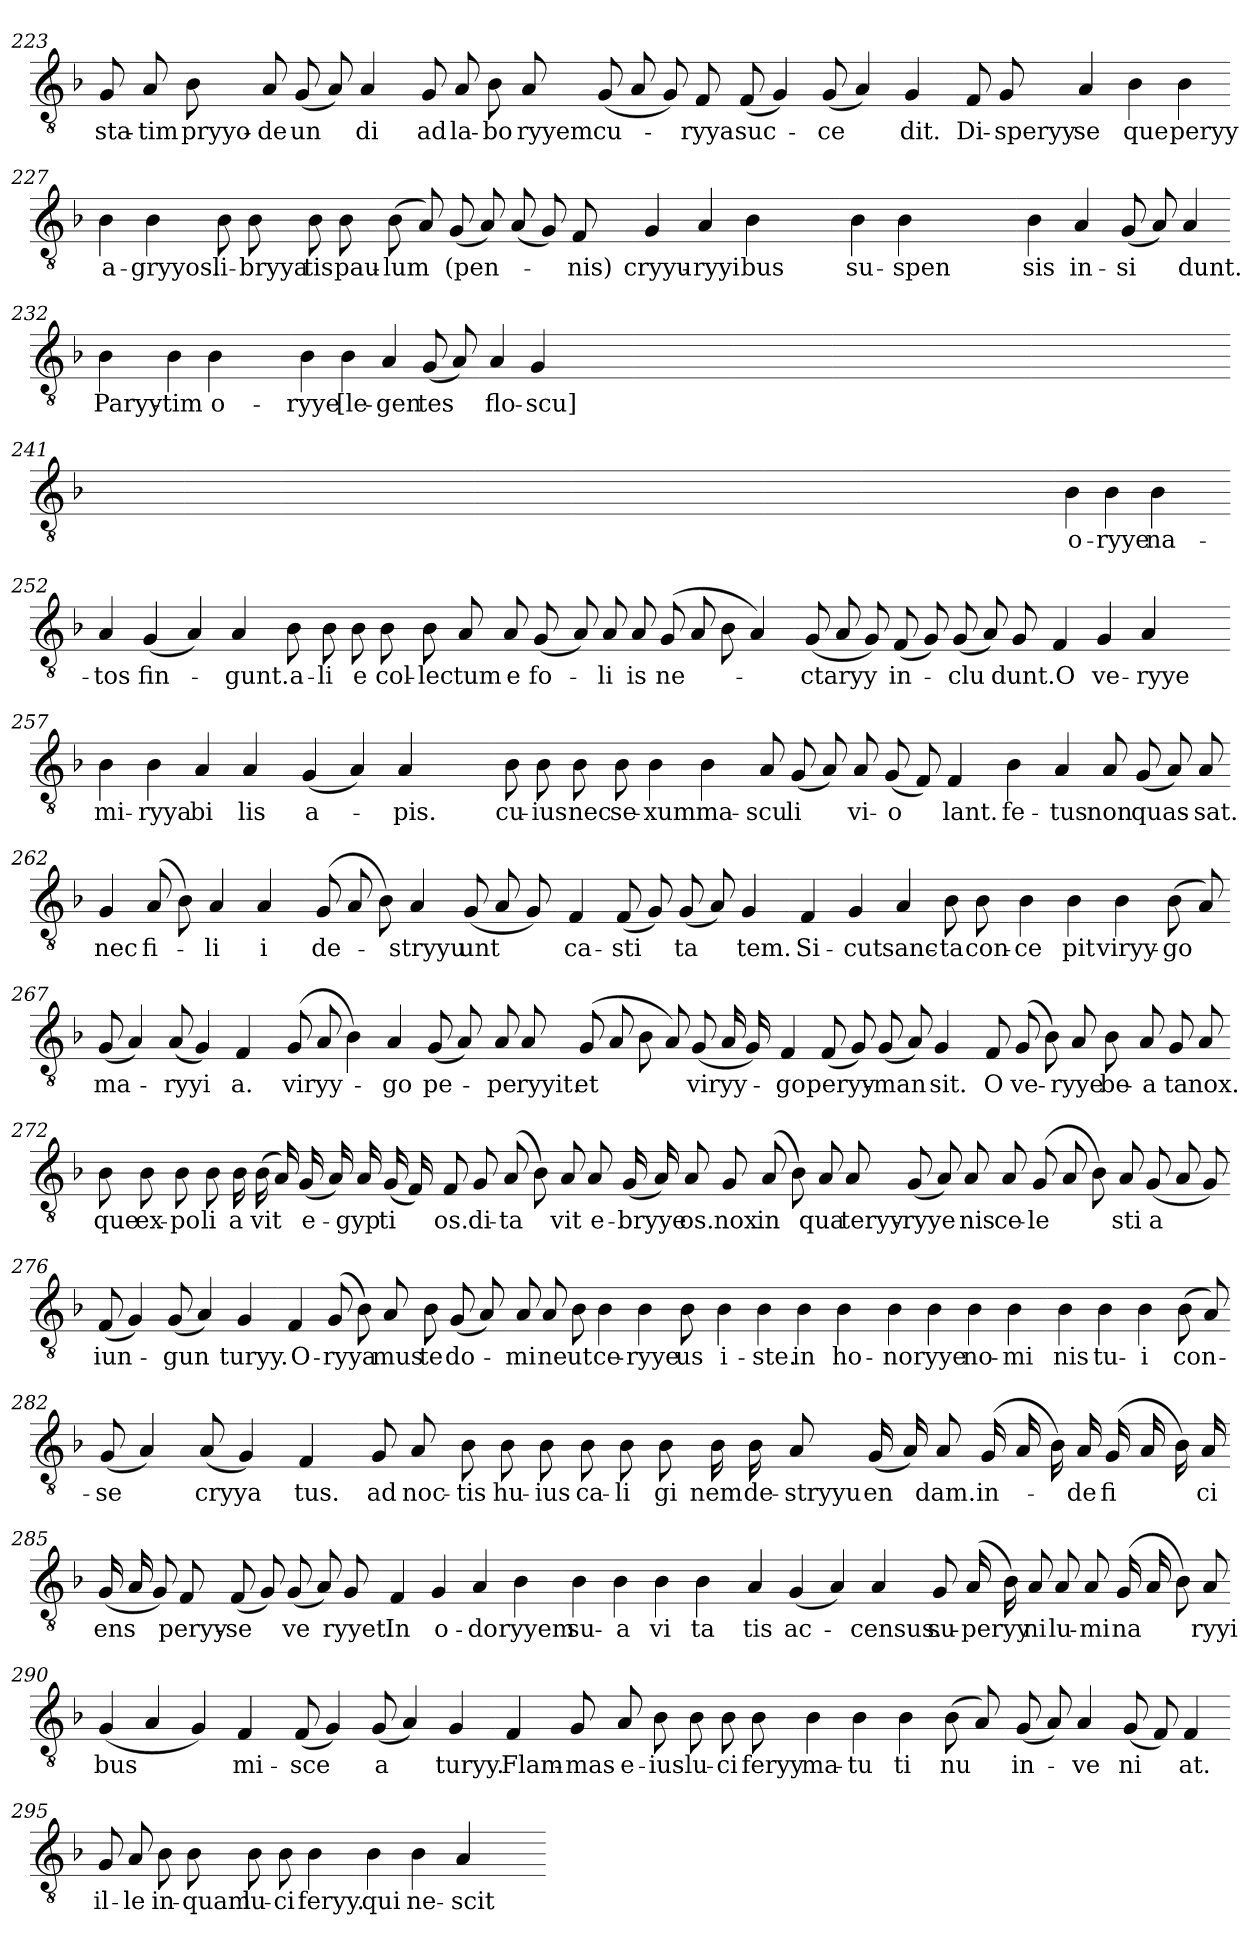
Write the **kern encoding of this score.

**kern	**text
*part1	*part1
*staff1	*staff1
*clefGv2	*
*k[b-]	*
=223	=223
8G	sta-
8A	-tim
8B-	pryyo-
8A	de
(8G	un
8A)	.
4A	-di
=224-	=224-
8G	ad
8A	la-
8B-	bo
8A	-ryyem
(8G	cu-
8A	.
8G)	.
8F	-ryya
=225-	=225-
(8F	suc-
4G)	.
(8G	ce
4A)	.
4G	-dit.
=226-	=226-
8F	Di-
8G	speryy
4A	se
4B-	-que
4B-	peryy
=227-	=227-
4B-	a-
4B-	-gryyos.
8B-	li-
8B-	bryya
8B-	-tis
8B-	pau-
=228-	=228-
(8B-	-lum
8A)	.
(8G	(pen-
8A)	.
(8A	.
8G)	.
8F	-nis)
8ryy	.
=229-	=229-
4G	cryyu-
4A	ryyi
4B-	-bus
4ryy	.
=230-	=230-
4B-	su-
4B-	spen
2ryy	.
=231-	=231-
4B-	-sis
4A	in-
(8G	si
8A)	.
4A	-dunt.
=232-	=232-
4B-	Paryy-
4B-	-tim
4B-	o-
4ryy	.
=233-	=233-
4B-	-ryye
4B-	[le-
4A	gen
(8G	-tes
8A)	.
=234-	=234-
4A	flo-
4G	-scu]
2ryy	.
=235-	=235-
1ryy	.
=236-	=236-
1ryy	.
=237-	=237-
1ryy	.
=238-	=238-
1ryy	.
=239-	=239-
1ryy	.
=240-	=240-
1ryy	.
=241-	=241-
1ryy	.
=242-	=242-
1ryy	.
=243-	=243-
1ryy	.
=244-	=244-
1ryy	.
=245-	=245-
1ryy	.
=246-	=246-
1ryy	.
=247-	=247-
1ryy	.
=248-	=248-
1ryy	.
=249-	=249-
1ryy	.
=250-	=250-
1ryy	.
=251-	=251-
4B-	o-
4B-	-ryye
4B-	na-
4ryy	.
=252-	=252-
4A	-tos
(4G	fin-
4A)	.
4A	-gunt.
=253-	=253-
8B-	a-
8B-	li
8B-	-e
8B-	col-
8B-	lec
8A	-tum
8A	e
(8G	fo-
=254-	=254-
8A)	.
8A	li
8A	-is
(8G	ne-
8A	.
8B-	.
4A)	.
=255-	=255-
(8G	-ctaryy
8A	.
8G)	.
(8F	in-
8G)	.
(8G	clu
8A)	.
8G	-dunt.
=256-	=256-
4F	O
4G	ve-
4A	-ryye
4ryy	.
=257-	=257-
4B-	mi-
4B-	ryya
4A	bi
4A	-lis
=258-	=258-
(4G	a-
4A)	.
4A	-pis.
4ryy	.
=259-	=259-
8B-	cu-
8B-	-ius
8B-	nec
8B-	se-
4B-	-xum
4B-	ma-
=260-	=260-
8A	scu
(8G	-li
8A)	.
8A	vi-
(8G	o
8F)	.
4F	-lant.
=261-	=261-
4B-	fe-
4A	-tus
8A	non
(8G	quas-
8A)	.
8A	-sat.
=262-	=262-
4G	nec
(8A	fi-
8B-)	.
4A	li
4A	-i
=263-	=263-
(8G	de-
8A	.
8B-)	.
4A	stryyu
(8G	-unt
8A	.
8G)	.
=264-	=264-
4F	ca-
(8F	sti
8G)	.
(8G	ta
8A)	.
4G	-tem.
=265-	=265-
4F	Si-
4G	-cut
4A	sanc-
8B-	-ta
8B-	con-
=266-	=266-
4B-	ce
4B-	-pit
4B-	viryy-
(8B-	-go
8A)	.
=267-	=267-
(8G	ma-
4A)	.
(8A	ryyi
4G)	.
4F	-a.
=268-	=268-
(8G	viryy-
8A	.
4B-)	.
4A	-go
(8G	pe-
8A)	.
=269-	=269-
8A	pe
8A	-ryyit.
(8G	et
8A	.
8B-	.
8A)	.
(8G	viryy-
16A	.
16G)	.
=270-	=270-
4F	-go
(8F	peryy-
8G)	.
(8G	man
8A)	.
4G	-sit.
=271-	=271-
8F	O
(8G	ve-
8B-)	.
8A	-ryye
8B-	be-
8A	a
8G	-ta
8A	nox.
=272-	=272-
8B-	que
8B-	ex-
8B-	po
8B-	li
16B-	a
(16B-	-vit
16A)	.
(16G	e-
16A)	.
16A	gyp
(16G	ti
16F)	.
=273-	=273-
8F	-os.
8G	di-
(8A	ta
8B-)	.
8A	-vit
8A	e-
(16G	bryye
16A)	.
8A	-os.
=274-	=274-
8G	nox
(8A	in
8B-)	.
8A	qua
8A	teryy-
(8G	ryye
8A)	.
8A	-nis
=275-	=275-
8A	ce-
(8G	le
8A	.
8B-)	.
8A	sti
(8G	-a
8A	.
8G)	.
=276-	=276-
(8F	iun-
4G)	.
(8G	gun
4A)	.
4G	-turyy.
=277-	=277-
4F	O-
(8G	ryya
8B-)	.
8A	-mus
8B-	te
(8G	do-
8A)	.
=278-	=278-
8A	mi
8A	-ne
8B-	ut
4B-	ce-
4B-	ryye
8B-	-us
=279-	=279-
4B-	i-
4B-	-ste.
4B-	in
4B-	ho-
=280-	=280-
4B-	no
4B-	-ryye
4B-	no-
4B-	mi
=281-	=281-
4B-	-nis
4B-	tu-
4B-	-i
(8B-	con-
8A)	.
=282-	=282-
(8G	se
4A)	.
(8A	cryya
4G)	.
4F	-tus.
=283-	=283-
8G	ad
8A	noc-
8B-	-tis
8B-	hu-
8B-	-ius
8B-	ca-
8B-	li
8B-	gi
=284-	=284-
16B-	-nem
16B-	de-
8A	stryyu
(16G	en
16A)	.
8A	-dam.
(16G	in-
16A	.
16B-)	.
16A	de
(16G	fi
16A	.
16B-)	.
16A	ci
=285-	=285-
(16G	-ens
16A	.
8G)	.
8F	peryy-
(8F	se
8G)	.
(8G	ve
8A)	.
8G	-ryyet.
=286-	=286-
4F	In
4G	o-
4A	do
4B-	-ryyem
=287-	=287-
4B-	su-
4B-	a
4B-	vi
4B-	ta
=288-	=288-
4A	-tis
(4G	ac-
4A)	.
4A	-census.
=289-	=289-
8G	su-
(16A	peryy
16B-)	.
8A	-ni
8A	lu-
8A	mi
(16G	na
16A	.
8B-)	.
8A	ryyi
=290-	=290-
(4G	-bus
4A	.
4G)	.
4F	mi-
=291-	=291-
(8F	sce
4G)	.
(8G	a
4A)	.
4G	-turyy.
=292-	=292-
4F	Flam-
8G	-mas
8A	e-
8B-	-ius
8B-	lu-
8B-	ci
8B-	-feryy
=293-	=293-
4B-	ma-
4B-	tu
4B-	ti
(8B-	-nu
8A)	.
=294-	=294-
(8G	in-
8A)	.
4A	ve
(8G	ni
8F)	.
4F	-at.
=295-	=295-
8G	il-
8A	-le
8B-	in-
8B-	-quam
8B-	lu-
8B-	ci
4B-	-feryy.
=296-	=296-
4B-	qui
4B-	ne-
4A	-scit
4ryy	.
=-	=-
*-	*-
